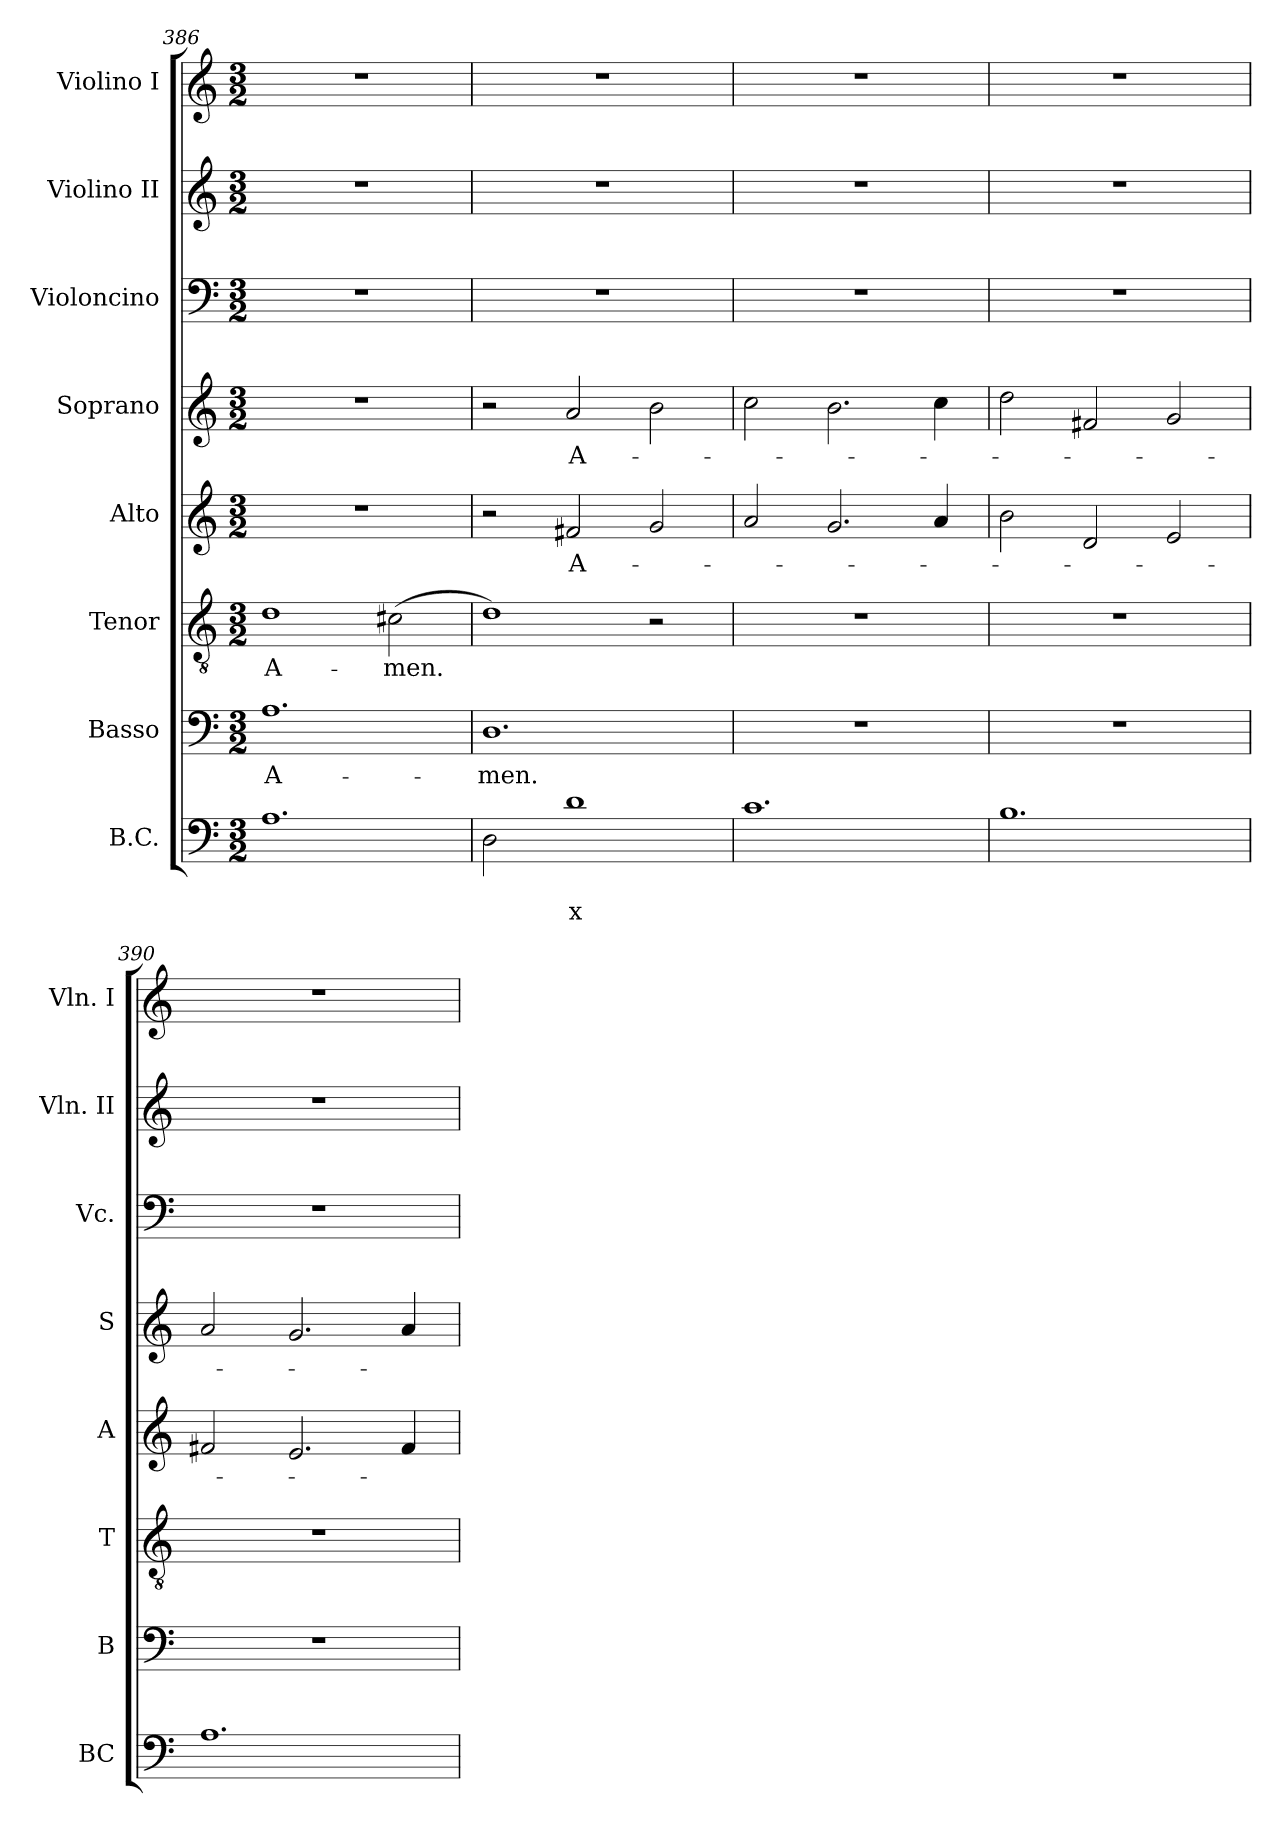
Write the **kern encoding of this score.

**kern	**text	**text	**kern	**text	**kern	**text	**kern	**text	**kern	**text	**kern	**kern	**kern
*part8	*part8	*part8	*part7	*part7	*part6	*part6	*part5	*part5	*part4	*part4	*part3	*part2	*part1
*staff8	*staff8	*staff8	*staff7	*staff7	*staff6	*staff6	*staff5	*staff5	*staff4	*staff4	*staff3	*staff2	*staff1
*I"B.C.	*	*	*I"Basso	*	*I"Tenor	*	*I"Alto	*	*I"Soprano	*	*I"Violoncino	*I"Violino II	*I"Violino I
*I'BC	*	*	*I'B	*	*I'T	*	*I'A	*	*I'S	*	*I'Vc.	*I'Vln. II	*I'Vln. I
!!LO:PB:g=z
*clefF4	*	*	*clefF4	*	*clefGv2	*	*clefG2	*	*clefG2	*	*clefF4	*clefG2	*clefG2
*k[]	*	*	*k[]	*	*k[]	*	*k[]	*	*k[]	*	*k[]	*k[]	*k[]
*C:	*	*	*C:	*	*C:	*	*C:	*	*C:	*	*C:	*C:	*C:
*M3/2	*	*	*M3/2	*	*M3/2	*	*M3/2	*	*M3/2	*	*M3/2	*M3/2	*M3/2
=386	=386	=386	=386	=386	=386	=386	=386	=386	=386	=386	=386	=386	=386
!	!	!	!	!LO:LY:b	!	!LO:LY:b	!	!	!	!	!	!	!
1.A	.	.	1.A	A-	1d	A-	1.r	.	1.r	.	1.r	1.r	1.r
!	!	!	!	!	!	!LO:LY:b	!	!	!	!	!	!	!
.	.	.	.	.	(>2c#X\	-men.	.	.	.	.	.	.	.
=387	=387	=387	=387	=387	=387	=387	=387	=387	=387	=387	=387	=387	=387
!	!	!	!	!LO:LY:b	!	!	!	!	!	!	!	!	!
2D\	.	.	1.D	-men.	1d)	.	2r	.	2r	.	1.r	1.r	1.r
!	!	!LO:LY:b	!	!	!	!	!	!LO:LY:b	!	!LO:LY:b	!	!	!
1d	.	x	.	.	.	.	2f#X/	A-	2a/	A-	.	.	.
.	.	.	.	.	2r	.	2g/	.	2b\	.	.	.	.
=388	=388	=388	=388	=388	=388	=388	=388	=388	=388	=388	=388	=388	=388
1.c	.	.	1.r	.	1.r	.	2a/	.	2cc\	.	1.r	1.r	1.r
.	.	.	.	.	.	.	2.g/	.	2.b\	.	.	.	.
.	.	.	.	.	.	.	4a/	.	4cc\	.	.	.	.
=389	=389	=389	=389	=389	=389	=389	=389	=389	=389	=389	=389	=389	=389
1.B	.	.	1.r	.	1.r	.	2b\	.	2dd\	.	1.r	1.r	1.r
.	.	.	.	.	.	.	2d/	.	2f#X/	.	.	.	.
.	.	.	.	.	.	.	2e/	.	2g/	.	.	.	.
=390	=390	=390	=390	=390	=390	=390	=390	=390	=390	=390	=390	=390	=390
1.A	.	.	1.r	.	1.r	.	2f#X/	.	2a/	.	1.r	1.r	1.r
.	.	.	.	.	.	.	2.e/	.	2.g/	.	.	.	.
.	.	.	.	.	.	.	4f#/	.	4a/	.	.	.	.
=	=	=	=	=	=	=	=	=	=	=	=	=	=
*-	*-	*-	*-	*-	*-	*-	*-	*-	*-	*-	*-	*-	*-
